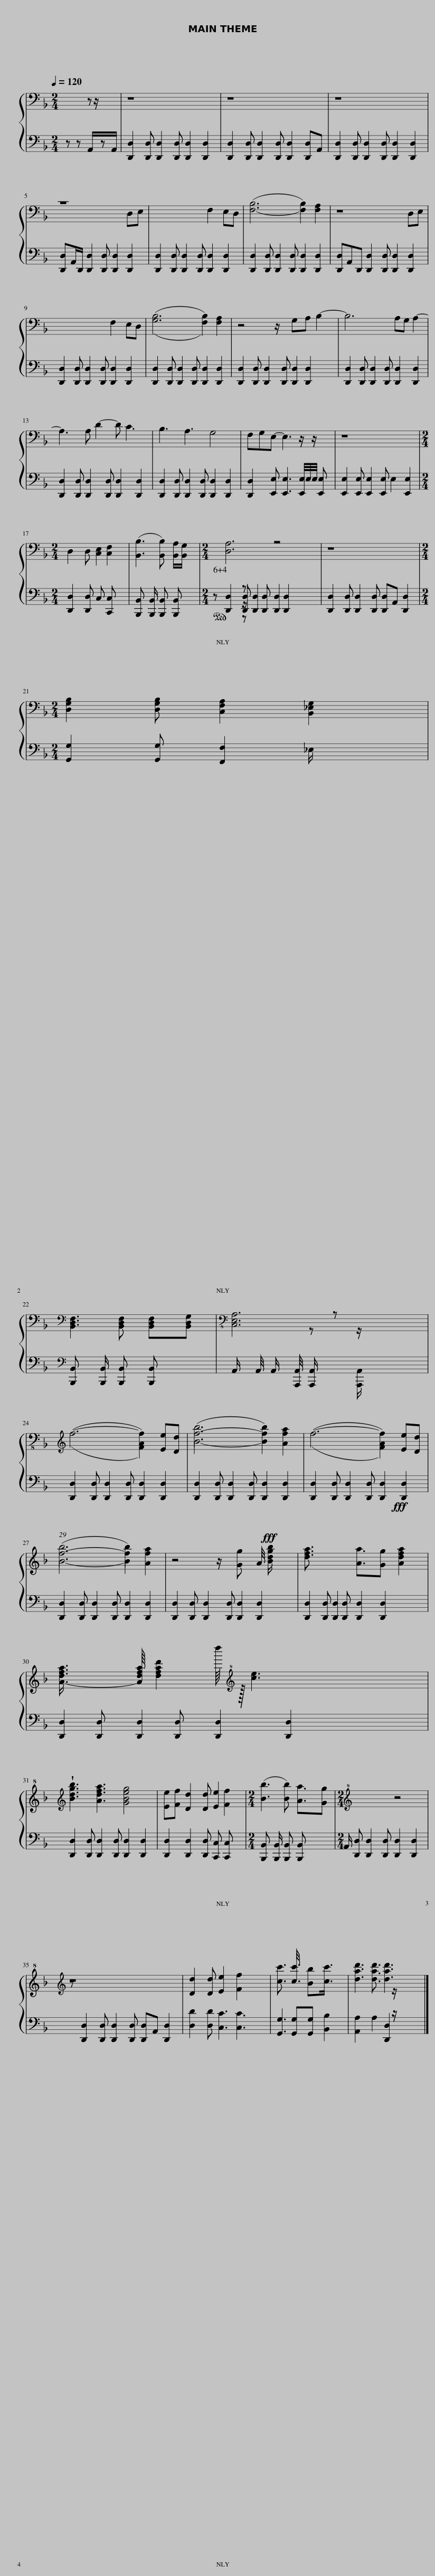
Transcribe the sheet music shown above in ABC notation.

X:1
%%score { ( 1 3 ) | ( 2 4 ) }
L:1/8
Q:1/4=120
M:2/4
I:linebreak $
K:F
V:1 bass
V:3 bass
V:2 bass
V:4 bass
V:1
 z z[I:staff +1] A,,/[I:staff -1]z/z[I:staff +1]A,,/ |[I:staff -1] z8 x2 | z8 x2 | z8 x2 |$ z8 x | %5
[I:staff +1] [D,,D,]2 [D,,D,] [D,,D,]2 [D,,D,] [D,,D,]2 [D,,D,]2 |[I:staff -1] ([F,-B,]6 [F,B,]2) [F,A,]2 | z8 x2 |$[I:staff +1] [D,,D,]2 [D,,D,] [D,,D,]2 [D,,D,] [D,,D,]2 [D,,D,]2 |[I:staff -1] (([G,B,]6 [F,B,]2)) [F,A,]2 | %10
 z4 z/[I:staff +1] [D,,D,][I:staff -1] x/[I:staff +1] [D,,D,]2[I:staff -1] x | x10 |$ x10 | B,3 A,3 G,4 | F,G,E,- E,3 z/ z/ x3/4 | %15
 z8 x2 |$[M:2/4] D,2 D, [C,E,]2 x | [B,,B,]3 x |[M:2/4] z[I:staff +1] [D,,D,]2 [D,,D,] [D,,D,] [D,,D,]2[I:staff -1] x2 | z8 x2 |$ %20
[M:2/4] [D,G,B,]2 [D,G,B,] [C,F,A,]2 [B,,_E,G,]2 |$[K:bass] [B,,D,F,]3 x3/2 |[K:bass-8] [C,E,A,]6 |$[K:treble] ((f6- [FAf]2)) [Ee][Dd] | ([f-b]6 [fb]2) [Afa]2 | %25
 ((f6- [FAf]2)) [Ee][Dd] |$ ([f-b]6 [fb]2) [Afa]2 | z4 z/[I:staff +1] [D,,D,][I:staff -1] x/[I:staff +1] [D,,D,]2 |[I:staff -1] [dfa]3/2[I:staff +1] [D,,D,] [D,,D,] [D,,D,]2[I:staff -1] x5/2 |$ [A-dfa]3/4[I:staff +1] [D,,D,][I:staff -1] [Adfa]/8 [dfad']2[K:treble+8] x19/8 |$ %30
[K:treble] !wedge![Bdgb]3 [Adfa]3 [GBeg]4 | [Ee][Ff] [Dd]2 [Dd] [Ee]2 x |[M:2/4] [Bb]3 x2 |[M:2/4][K:treble+8][I:staff +1] A,,,/ [D,,D,] [D,,D,]2 [D,,D,] [D,,D,]2 [D,,D,]2 |$[I:staff -1][K:treble] z[I:staff +1] [D,,D,]2 [D,,D,] [D,,D,]2 [D,,D,] [D,,D,]A,, [D,,D,]2 | %35
[I:staff -1] [Dd]2 [Dd] [Ee]2 [Ff]2 x | [cc']3/2 [cc']3/8 x5/8 [Bb][cc']3/4 x5/4 | [dad']3 [dad']3 |] %38
V:2
 x2 z x3/2 | [D,,D,]2 [D,,D,] [D,,D,]2 [D,,D,] [D,,D,]2 [D,,D,]2 | [D,,D,]2 [D,,D,] [D,,D,]2 [D,,D,] [D,,D,]2 [D,,D,]A,, | [D,,D,]2 [D,,D,] [D,,D,]2 [D,,D,] [D,,D,]2 [D,,D,]2 |$ [D,,D,]A,,/D,,/ [D,,D,]2 [D,,D,] [D,,D,]2 [D,,D,]2 | %5
 x6[I:staff -1] F,2 E,D, |[I:staff +1] [D,,D,]2 [D,,D,] [D,,D,]2 [D,,D,] [D,,D,]2 [D,,D,]2 | [D,,D,]A,,D,, [D,,D,]2 [D,,D,] [D,,D,]2 [D,,D,]2 |$ x6[I:staff -1] F,2 E,D, |[I:staff +1] [D,,D,]2 [D,,D,] [D,,D,]2 [D,,D,] [D,,D,]2 [D,,D,]2 | %10
 [D,,D,]2 [D,,D,] [D,,D,]2 [D,,D,]2 x2 | [D,,D,]2 [D,,D,] [D,,D,]2 [D,,D,] [D,,D,]2 [D,,D,]2 |$ [D,,D,]2 [D,,D,] [D,,D,]2 [D,,D,] [D,,D,]2 [D,,D,]2 | [D,,D,]2 [D,,D,] [D,,D,]2 [D,,D,] [D,,D,]2 [D,,D,]2 | [D,,D,]2 [E,,E,] [E,,E,]3 [E,,E,]/4E,/4E,/4 [E,,E,] | %15
 [E,,E,]2 [E,,E,] [E,,E,]2 [E,,E,] E,2 [E,,E,]2 |$[M:2/4] [D,,D,]2 [D,,D,] C, [C,,C,] x | [B,,,B,,] [B,,,B,,]/ [B,,,B,,] [B,,,B,,] x/ |[M:2/4]!ped! x[I:staff -1] [D,A,]6[I:staff +1] x2 | [D,,D,]2 [D,,D,] [D,,D,]2 [D,,D,] [D,,D,]A,, [D,,D,]2 |$ %20
[M:2/4] [G,,G,]2 [G,,G,] [F,,F,]2 _E,/ x3/2 |$[K:bass] [B,,,B,,] [B,,,B,,]/ [B,,,B,,] [B,,,B,,] x | A,,/ A,,/4 A,,/ [A,,,A,,]/4 [A,,,A,,]/ z x3 |$ [D,,D,]2 [D,,D,] [D,,D,]2 [D,,D,] [D,,D,]2 [D,,D,]2 |[I:staff -1] B6- B2[I:staff +1] x2 | %25
 [D,,D,]2 [D,,D,] [D,,D,]2 [D,,D,] [D,,D,]2 [D,,D,]2 |$[I:staff -1] B6- B2[I:staff +1] x2 | [D,,D,]2 [D,,D,] [D,,D,]2 [D,,D,]2 x | [D,,D,]2 [D,,D,]2 x [D,,D,]2 x |$ [D,,D,]2 [D,,D,] [D,,D,]2 x5/4 |$ %30
 [D,,D,]2 [D,,D,] [D,,D,]2 [D,,D,] [D,,D,]2 [D,,D,]2 | [D,,D,]2 [D,,D,]2 [D,,D,] [C,,C,] [C,,C,] x |[M:2/4] [B,,,B,,] [B,,,B,,]/ [B,,,B,,] [B,,,B,,] x3/2 |[M:2/4] x9/2 z4 |$ z8 x3 | %35
 [D,D]2 [D,D] [C,C]3 x2 | [G,,G,]3 x5/2 | [A,,A,]2 A,2 x2 |] %38
V:3
 x9/2 | x10 | x10 | x10 |$ x7 D,E, | %5
 x10 | x10 | x8 D,E, |$ x10 | x10 | %10
 x5 G,A, B,2- | B,6 A,G, A,2- |$ A,3 A, D2- D C3 | x10 | x31/4 | %15
 x10 |$[M:2/4] x4 [C,F,]2 | x3/2 [B,,B,] [B,,A,]/[B,,G,]/ x/ |[M:2/4] x3 z x3/2[I:staff +1] [D,,D,]2 x3/2 | x10 |$ %20
[M:2/4] x7 |$[I:staff -1][K:bass] x3/2 [B,,D,F,] [B,,D,F,][B,,D,G,] |[K:bass-8] x3/2 z z/ x3 |$[K:treble] x10 |[I:staff +1] [D,,D,]2 [D,,D,] [D,,D,]2 [D,,D,] [D,,D,]2 [D,,D,]2 | %25
 x10 |$ [D,,D,]2 [D,,D,] [D,,D,]2 [D,,D,] [D,,D,]2 [D,,D,]2 | x5[I:staff -1] [Gg] A/4!fff! [Bdgb]/ x5/4 | x7/2 [Aa]3/2[Gg]!fff! [Adfa]2 |$ x7/4[I:staff +1] [D,,,D,]2[K:treble+8] [D,,D,]2 x/ |$ %30
[I:staff -1][K:treble] x10 | x6 [Ff]2 |[M:2/4] x3/2 [Bb] [Aa]3/2[Gg] |[M:2/4][K:treble+8] x17/2 |$[K:treble] x11 | %35
 x5[I:staff +1] [C,C]3 | x3/2 [G,,G,][G,,G,] [B,,B,]2 | x2[I:staff -1] [dad']3/2 z/ x2 |] %38
V:4
 x9/2 | x10 | x10 | x10 |$ x9 | %5
 x10 | x10 | x10 |$ x10 | x10 | %10
 x9 | x10 |$ x10 | x10 | x31/4 | %15
 x10 |$[M:2/4] x6 | x4 |[M:2/4] x3 z/ [D,,D,]2 x7/2 | x10 |$ %20
[M:2/4] x7 |$[K:bass] x9/2 | x5/2 [A,,,A,,]/ x3 |$ x10 | x10 | %25
 x10 |$ x10 | x8 | x8 |$ x3[I:staff -1] d''/8[I:staff +1] z/16[I:staff -1] [c'e]3 |$ %30
 x10 | x8 |[M:2/4] x5 |[M:2/4] x17/2 |$ x11 | %35
 x8 | x11/2 | x3[I:staff +1] [D,,D,]2 x |] %38
